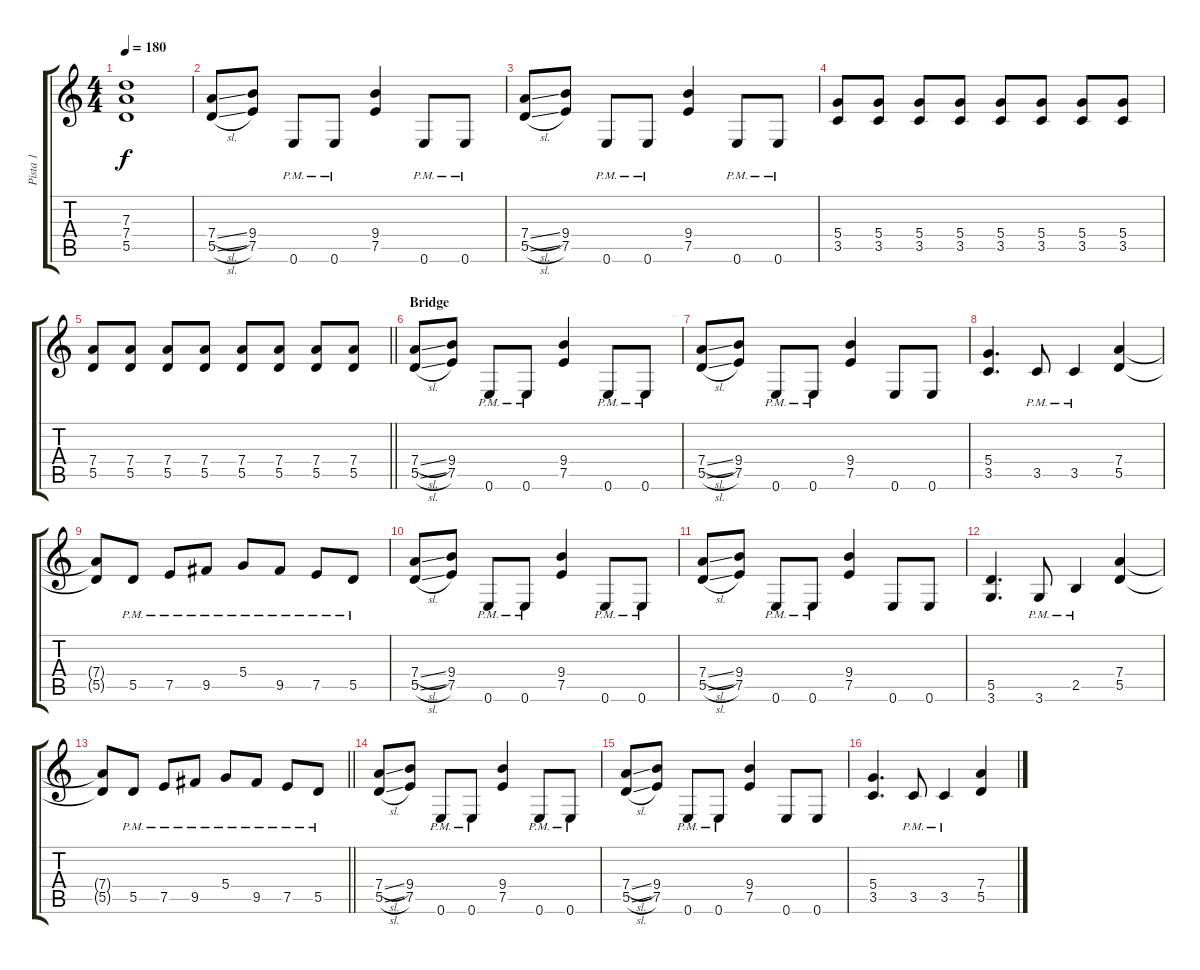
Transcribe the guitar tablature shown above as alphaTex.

\track ("Pista 1" "Pista 1") {instrument electricguitarclean}
\staff {score tabs}
\tuning (E4 B3 G3 D3 A2 E2) {hide}
\ts (4 4)
\tempo 180
\clef g2
\ks c
(7.3 7.4 5.5).1{dy f} |
(7.4{sl} 5.5{sl}).8 (9.4 7.5).8 0.6{pm}.8 0.6{pm}.8 (9.4 7.5).4 0.6{pm}.8 0.6{pm}.8 |
(7.4{sl} 5.5{sl}).8 (9.4 7.5).8 0.6{pm}.8 0.6{pm}.8 (9.4 7.5).4 0.6{pm}.8 0.6{pm}.8 |
(5.4 3.5).8 (5.4 3.5).8 (5.4 3.5).8 (5.4 3.5).8 (5.4 3.5).8 (5.4 3.5).8 (5.4 3.5).8 (5.4 3.5).8 |
\barLineRight lightlight
(7.4 5.5).8 (7.4 5.5).8 (7.4 5.5).8 (7.4 5.5).8 (7.4 5.5).8 (7.4 5.5).8 (7.4 5.5).8 (7.4 5.5).8 |
\section ("" "Bridge")
(7.4{sl} 5.5{sl}).8 (9.4 7.5).8 0.6{pm}.8 0.6{pm}.8 (9.4 7.5).4 0.6{pm}.8 0.6{pm}.8 |
(7.4{sl} 5.5{sl}).8 (9.4 7.5).8 0.6{pm}.8 0.6{pm}.8 (9.4 7.5).4 0.6.8 0.6.8 |
(5.4 3.5).4{d} 3.5{pm}.8 3.5{pm}.4 (7.4 5.5).4 |
(7.4{t} 5.5{t}).8 5.5{pm}.8 7.5{pm}.8 9.5{pm}.8 5.4{pm}.8 9.5{pm}.8 7.5{pm}.8 5.5{pm}.8 |
(7.4{sl} 5.5{sl}).8 (9.4 7.5).8 0.6{pm}.8 0.6{pm}.8 (9.4 7.5).4 0.6{pm}.8 0.6{pm}.8 |
(7.4{sl} 5.5{sl}).8 (9.4 7.5).8 0.6{pm}.8 0.6{pm}.8 (9.4 7.5).4 0.6.8 0.6.8 |
(5.5 3.6).4{d} 3.6{pm}.8 2.5{pm}.4 (7.4 5.5).4 |
\barLineRight lightlight
(7.4{t} 5.5{t}).8 5.5{pm}.8 7.5{pm}.8 9.5{pm}.8 5.4{pm}.8 9.5{pm}.8 7.5{pm}.8 5.5{pm}.8 |
(7.4{sl} 5.5{sl}).8 (9.4 7.5).8 0.6{pm}.8 0.6{pm}.8 (9.4 7.5).4 0.6{pm}.8 0.6{pm}.8 |
(7.4{sl} 5.5{sl}).8 (9.4 7.5).8 0.6{pm}.8 0.6{pm}.8 (9.4 7.5).4 0.6.8 0.6.8 |
(5.4 3.5).4{d} 3.5{pm}.8 3.5{pm}.4 (7.4 5.5).4
